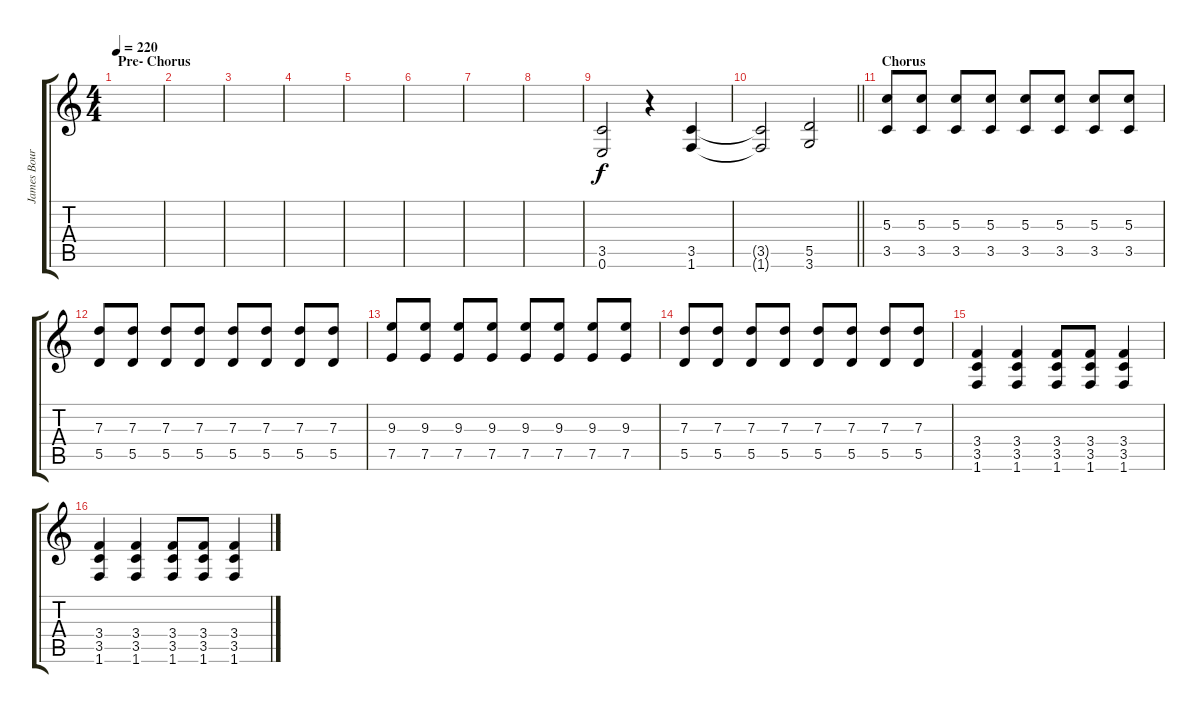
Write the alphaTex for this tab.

\track ("James Bourne" "James Bour") {instrument distortionguitar}
\staff {score tabs}
\tuning (E4 B3 G3 D3 A2 E2) {hide}
\ts (4 4)
\section ("" "Pre- Chorus")
\tempo 220
\clef g2
\ks c
|
|
|
|
|
|
|
|
(3.5 0.6).2 r.4 (3.5 1.6).4 |
\barLineRight lightlight
(3.5{t} 1.6{t}).2 (5.5 3.6).2 |
\section ("" "Chorus")
(5.3 3.5).8 (5.3 3.5).8 (5.3 3.5).8 (5.3 3.5).8 (5.3 3.5).8 (5.3 3.5).8 (5.3 3.5).8 (5.3 3.5).8 |
(7.3 5.5).8 (7.3 5.5).8 (7.3 5.5).8 (7.3 5.5).8 (7.3 5.5).8 (7.3 5.5).8 (7.3 5.5).8 (7.3 5.5).8 |
(9.3 7.5).8 (9.3 7.5).8 (9.3 7.5).8 (9.3 7.5).8 (9.3 7.5).8 (9.3 7.5).8 (9.3 7.5).8 (9.3 7.5).8 |
(7.3 5.5).8 (7.3 5.5).8 (7.3 5.5).8 (7.3 5.5).8 (7.3 5.5).8 (7.3 5.5).8 (7.3 5.5).8 (7.3 5.5).8 |
(3.4 3.5 1.6).4 (3.4 3.5 1.6).4 (3.4 3.5 1.6).8 (3.4 3.5 1.6).8 (3.4 3.5 1.6).4 |
(3.4 3.5 1.6).4 (3.4 3.5 1.6).4 (3.4 3.5 1.6).8 (3.4 3.5 1.6).8 (3.4 3.5 1.6).4
